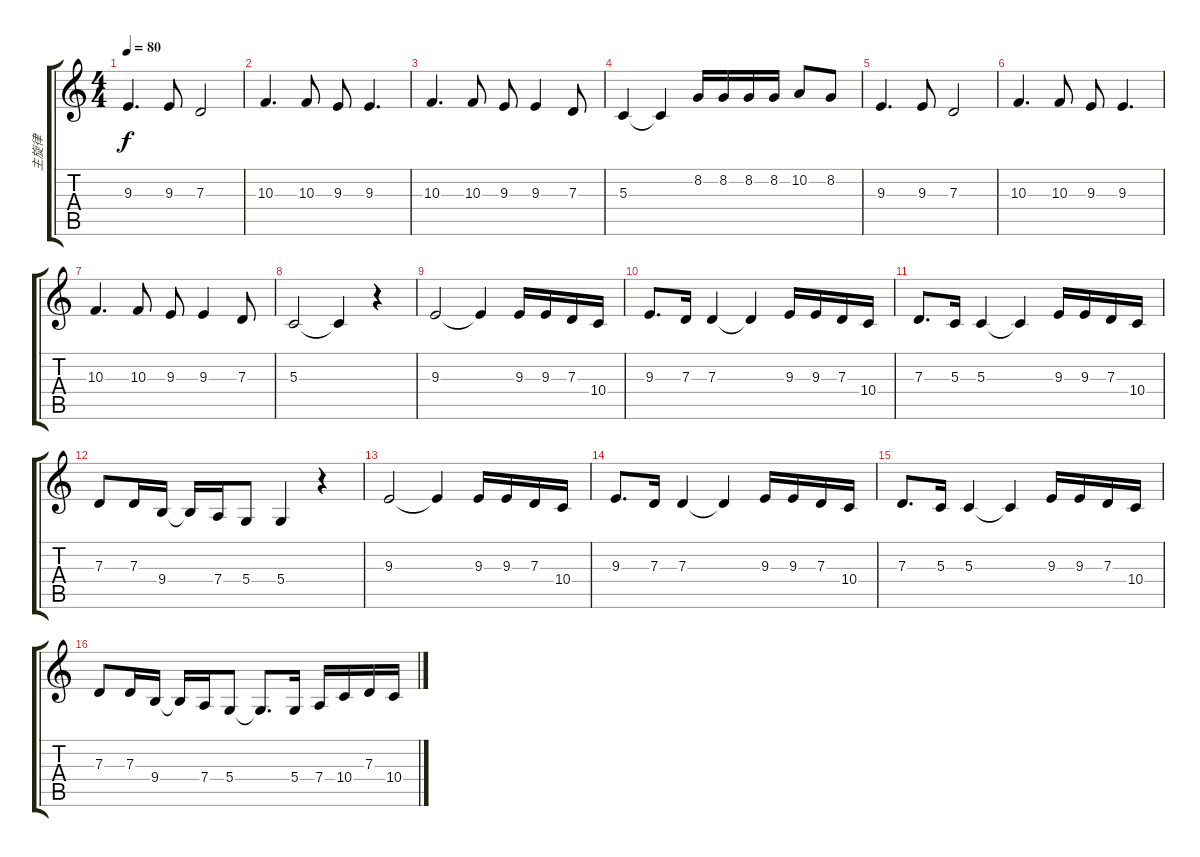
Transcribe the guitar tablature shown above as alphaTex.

\track ("主旋律" "主旋律") {instrument bassoon}
\staff {score tabs}
\tuning (E4 B3 G3 D3 A2 E2) {hide}
\ts (4 4)
\tempo 80
\clef g2
\ks c
9.3.4{d dy f} 9.3.8 7.3.2 |
10.3.4{d} 10.3.8 9.3.8 9.3.4{d} |
10.3.4{d} 10.3.8 9.3.8 9.3.4 7.3.8 |
5.3.4 5.3{t}.4 8.2.16 8.2.16 8.2.16 8.2.16 10.2.8 8.2.8 |
9.3.4{d} 9.3.8 7.3.2 |
10.3.4{d} 10.3.8 9.3.8 9.3.4{d} |
10.3.4{d} 10.3.8 9.3.8 9.3.4 7.3.8 |
5.3.2 5.3{t}.4 r.4 |
9.3.2 9.3{t}.4 9.3.16 9.3.16 7.3.16 10.4.16 |
9.3.8{d} 7.3.16 7.3.4 7.3{t}.4 9.3.16 9.3.16 7.3.16 10.4.16 |
7.3.8{d} 5.3.16 5.3.4 5.3{t}.4 9.3.16 9.3.16 7.3.16 10.4.16 |
7.3.8 7.3.16 9.4.16 9.4{t}.16 7.4.16 5.4.8 5.4.4 r.4 |
9.3.2 9.3{t}.4 9.3.16 9.3.16 7.3.16 10.4.16 |
9.3.8{d} 7.3.16 7.3.4 7.3{t}.4 9.3.16 9.3.16 7.3.16 10.4.16 |
7.3.8{d} 5.3.16 5.3.4 5.3{t}.4 9.3.16 9.3.16 7.3.16 10.4.16 |
7.3.8 7.3.16 9.4.16 9.4{t}.16 7.4.16 5.4.8 5.4{t}.8{d} 5.4.16 7.4.16 10.4.16 7.3.16 10.4.16
